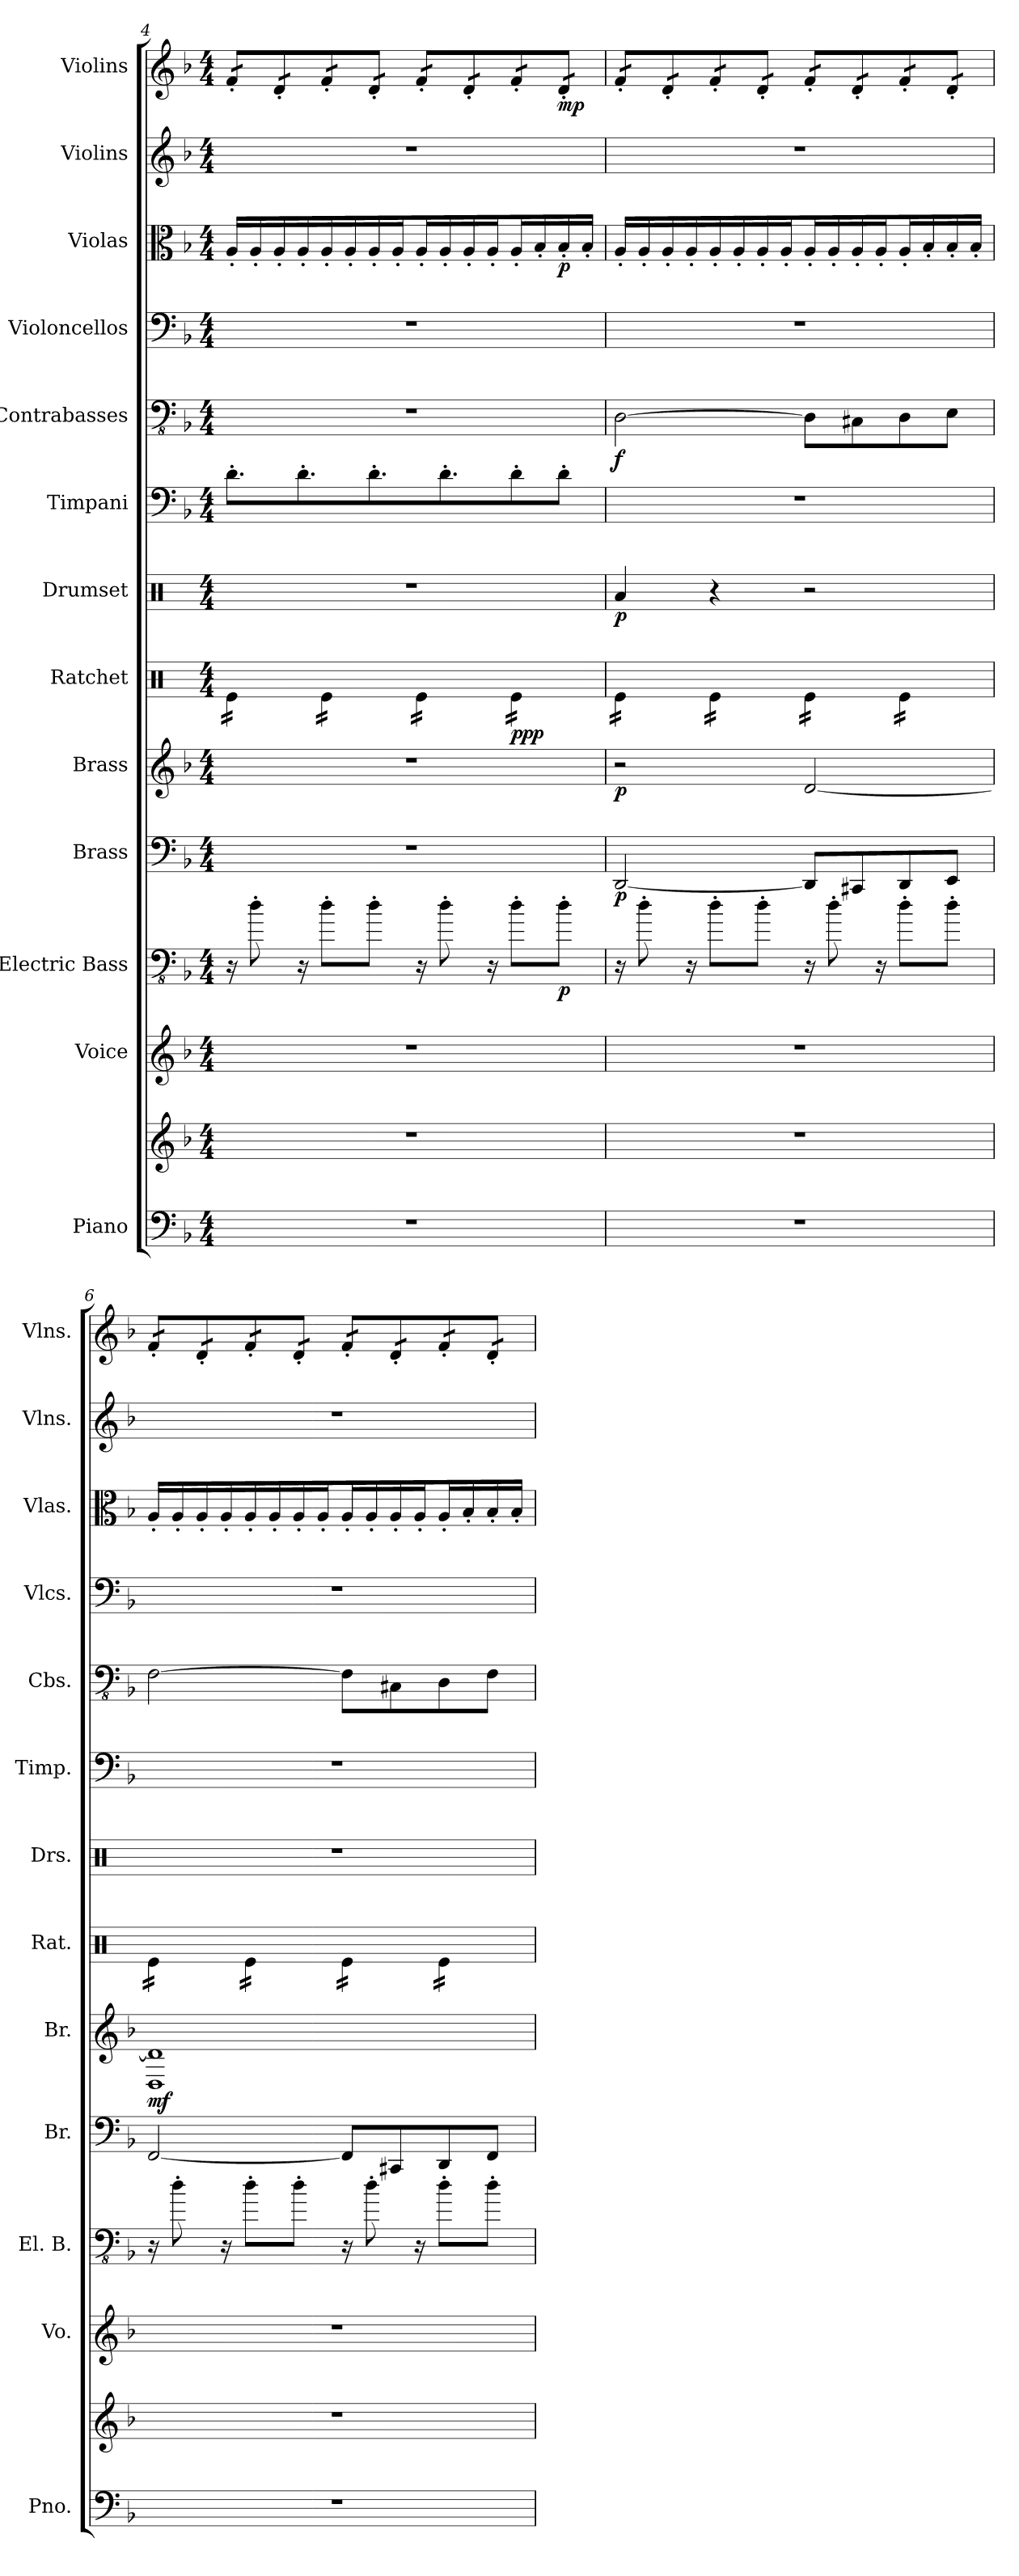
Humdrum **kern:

**kern	**kern	**kern	**kern	**dynam	**kern	**dynam	**kern	**dynam	**kern	**dynam	**kern	**dynam	**kern	**kern	**dynam	**kern	**kern	**dynam	**kern	**kern	**dynam
*part13	*part13	*part12	*part11	*part11	*part10	*part10	*part9	*part9	*part8	*part8	*part7	*part7	*part6	*part5	*part5	*part4	*part3	*part3	*part2	*part1	*part1
*staff14	*staff13	*staff12	*staff11	*staff11	*staff10	*staff10	*staff9	*staff9	*staff8	*staff8	*staff7	*staff7	*staff6	*staff5	*staff5	*staff4	*staff3	*staff3	*staff2	*staff1	*staff1
*I"Piano	*	*I"Voice	*I"Electric Bass	*	*I"Brass	*	*I"Brass	*	*I"Ratchet	*	*I"Drumset	*	*I"Timpani	*I"Contrabasses	*	*I"Violoncellos	*I"Violas	*	*I"Violins	*I"Violins	*
*I'Pno.	*	*I'Vo.	*I'El. B.	*	*I'Br.	*	*I'Br.	*	*I'Rat.	*	*I'Drs.	*	*I'Timp.	*I'Cbs.	*	*I'Vlcs.	*I'Vlas.	*	*I'Vlns.	*I'Vlns.	*
*clefF4	*clefG2	*clefG2	*clefFv4	*	*clefF4	*	*clefG2	*	*clefX	*	*clefX	*	*clefF4	*clefFv4	*	*clefF4	*clefC3	*	*clefG2	*clefG2	*
*k[b-]	*k[b-]	*k[b-]	*k[b-]	*	*k[b-]	*	*k[b-]	*	*k[]	*	*k[]	*	*k[b-]	*k[b-]	*	*k[b-]	*k[b-]	*	*k[b-]	*k[b-]	*
*M4/4	*M4/4	*M4/4	*M4/4	*	*M4/4	*	*M4/4	*	*M4/4	*	*M4/4	*	*M4/4	*M4/4	*	*M4/4	*M4/4	*	*M4/4	*M4/4	*
=4	=4	=4	=4	=4	=4	=4	=4	=4	=4	=4	=4	=4	=4	=4	=4	=4	=4	=4	=4	=4	=4
*	*	*	*	*	*	*	*	*	*tremolo	*	*	*	*	*	*	*	*	*	*	*	*
*	*	*	*	*	*	*	*	*	*	*	*	*	*	*	*	*	*tremolo	*	*	*	*
*	*	*	*	*	*	*	*	*	*	*	*	*	*	*	*	*	*	*	*	*tremolo	*
1r	1r	1r	16r	.	1r	.	1r	.	16Re\LL	.	1r	.	8.d'\L	1r	.	1r	16A'/LL	.	1r	16f'/LL	.
.	.	.	8d'\	.	.	.	.	.	16Re\	.	.	.	.	.	.	.	16A'/	.	.	16f'/	.
.	.	.	.	.	.	.	.	.	16Re\	.	.	.	.	.	.	.	16A'/	.	.	16d'/	.
.	.	.	16r	.	.	.	.	.	16Re\JJ	.	.	.	8.d'\	.	.	.	16A'/	.	.	16d'/	.
.	.	.	8d'\L	.	.	.	.	.	16Re\LL	.	.	.	.	.	.	.	16A'/	.	.	16f'/	.
.	.	.	.	.	.	.	.	.	16Re\	.	.	.	.	.	.	.	16A'/	.	.	16f'/	.
.	.	.	8d'\J	.	.	.	.	.	16Re\	.	.	.	8.d'\	.	.	.	16A'/	.	.	16d'/	.
.	.	.	.	.	.	.	.	.	16Re\JJ	.	.	.	.	.	.	.	16A'/JJ	.	.	16d'/JJ	.
.	.	.	16r	.	.	.	.	.	16Re\LL	.	.	.	.	.	.	.	16A'/LL	.	.	16f'/LL	.
.	.	.	8d'\	.	.	.	.	.	16Re\	.	.	.	8.d'\	.	.	.	16A'/	.	.	16f'/	.
.	.	.	.	.	.	.	.	.	16Re\	.	.	.	.	.	.	.	16A'/	.	.	16d'/	.
.	.	.	16r	.	.	.	.	.	16Re\JJ	.	.	.	.	.	.	.	16A'/JJ	.	.	16d'/	.
*	*	*	*	*	*	*	*	*	*	*	*	*	*	*	*	*	*Xtremolo	*	*	*	*
!	!	!	!	!	!	!	!	!	!	!LO:DY:b	!	!	!	!	!	!	!	!	!	!	!
.	.	.	8d'\L	.	.	.	.	.	16Re\LL	ppp	.	.	8d'\	.	.	.	16A'/LL	.	.	16f'/	.
.	.	.	.	.	.	.	.	.	16Re\	.	.	.	.	.	.	.	16B-'/J	.	.	16f'/	.
!	!	!	!	!LO:DY:b	!	!	!	!	!	!	!	!	!	!	!	!	!	!LO:DY:b	!	!	!LO:DY:b
*	*	*	*	*	*	*	*	*	*	*	*	*	*	*	*	*	*tremolo	*	*	*	*
.	.	.	8d'\J	p	.	.	.	.	16Re\	.	.	.	8d'\J	.	.	.	16B-'/	p	.	16d'/	mp
.	.	.	.	.	.	.	.	.	16Re\JJ	.	.	.	.	.	.	.	16B-'/JJ	.	.	16d'/JJ	.
!!LO:PB:g=z
=5	=5	=5	=5	=5	=5	=5	=5	=5	=5	=5	=5	=5	=5	=5	=5	=5	=5	=5	=5	=5	=5
!	!	!	!	!	!	!LO:DY:b	!	!LO:DY:b	!	!	!	!LO:DY:b	!	!	!LO:DY:b	!	!	!	!	!	!
1r	1r	1r	16r	.	[2DD/	p	2r	p	16Re\LL	.	4Ra/	p	1r	[2DD\	f	1r	16A'/LL	.	1r	16f'/LL	.
.	.	.	8d'\	.	.	.	.	.	16Re\	.	.	.	.	.	.	.	16A'/	.	.	16f'/	.
.	.	.	.	.	.	.	.	.	16Re\	.	.	.	.	.	.	.	16A'/	.	.	16d'/	.
.	.	.	16r	.	.	.	.	.	16Re\JJ	.	.	.	.	.	.	.	16A'/	.	.	16d'/	.
.	.	.	8d'\L	.	.	.	.	.	16Re\LL	.	4r	.	.	.	.	.	16A'/	.	.	16f'/	.
.	.	.	.	.	.	.	.	.	16Re\	.	.	.	.	.	.	.	16A'/	.	.	16f'/	.
.	.	.	8d'\J	.	.	.	.	.	16Re\	.	.	.	.	.	.	.	16A'/	.	.	16d'/	.
.	.	.	.	.	.	.	.	.	16Re\JJ	.	.	.	.	.	.	.	16A'/JJ	.	.	16d'/JJ	.
.	.	.	16r	.	8DD/L]	.	[2d/	.	16Re\LL	.	2r	.	.	8DD\L]	.	.	16A'/LL	.	.	16f'/LL	.
.	.	.	8d'\	.	.	.	.	.	16Re\	.	.	.	.	.	.	.	16A'/	.	.	16f'/	.
.	.	.	.	.	8CC#X/	.	.	.	16Re\	.	.	.	.	8CC#X\	.	.	16A'/	.	.	16d'/	.
.	.	.	16r	.	.	.	.	.	16Re\JJ	.	.	.	.	.	.	.	16A'/JJ	.	.	16d'/	.
*	*	*	*	*	*	*	*	*	*	*	*	*	*	*	*	*	*Xtremolo	*	*	*	*
.	.	.	8d'\L	.	8DD/	.	.	.	16Re\LL	.	.	.	.	8DD\	.	.	16A'/LL	.	.	16f'/	.
.	.	.	.	.	.	.	.	.	16Re\	.	.	.	.	.	.	.	16B-'/J	.	.	16f'/	.
*	*	*	*	*	*	*	*	*	*	*	*	*	*	*	*	*	*tremolo	*	*	*	*
.	.	.	8d'\J	.	8EE/J	.	.	.	16Re\	.	.	.	.	8EE\J	.	.	16B-'/	.	.	16d'/	.
.	.	.	.	.	.	.	.	.	16Re\JJ	.	.	.	.	.	.	.	16B-'/JJ	.	.	16d'/JJ	.
=6	=6	=6	=6	=6	=6	=6	=6	=6	=6	=6	=6	=6	=6	=6	=6	=6	=6	=6	=6	=6	=6
!	!	!	!	!	!	!	!	!LO:DY:b	!	!	!	!	!	!	!	!	!	!	!	!	!
1r	1r	1r	16r	.	[2FF/	.	1D 1d]	mf	16Re\LL	.	1r	.	1r	[2FF\	.	1r	16A'/LL	.	1r	16f'/LL	.
.	.	.	8d'\	.	.	.	.	.	16Re\	.	.	.	.	.	.	.	16A'/	.	.	16f'/	.
.	.	.	.	.	.	.	.	.	16Re\	.	.	.	.	.	.	.	16A'/	.	.	16d'/	.
.	.	.	16r	.	.	.	.	.	16Re\JJ	.	.	.	.	.	.	.	16A'/	.	.	16d'/	.
.	.	.	8d'\L	.	.	.	.	.	16Re\LL	.	.	.	.	.	.	.	16A'/	.	.	16f'/	.
.	.	.	.	.	.	.	.	.	16Re\	.	.	.	.	.	.	.	16A'/	.	.	16f'/	.
.	.	.	8d'\J	.	.	.	.	.	16Re\	.	.	.	.	.	.	.	16A'/	.	.	16d'/	.
.	.	.	.	.	.	.	.	.	16Re\JJ	.	.	.	.	.	.	.	16A'/JJ	.	.	16d'/JJ	.
.	.	.	16r	.	8FF/L]	.	.	.	16Re\LL	.	.	.	.	8FF\L]	.	.	16A'/LL	.	.	16f'/LL	.
.	.	.	8d'\	.	.	.	.	.	16Re\	.	.	.	.	.	.	.	16A'/	.	.	16f'/	.
.	.	.	.	.	8CC#X/	.	.	.	16Re\	.	.	.	.	8CC#X\	.	.	16A'/	.	.	16d'/	.
.	.	.	16r	.	.	.	.	.	16Re\JJ	.	.	.	.	.	.	.	16A'/JJ	.	.	16d'/	.
*	*	*	*	*	*	*	*	*	*	*	*	*	*	*	*	*	*Xtremolo	*	*	*	*
.	.	.	8d'\L	.	8DD/	.	.	.	16Re\LL	.	.	.	.	8DD\	.	.	16A'/LL	.	.	16f'/	.
.	.	.	.	.	.	.	.	.	16Re\	.	.	.	.	.	.	.	16B-'/J	.	.	16f'/	.
*	*	*	*	*	*	*	*	*	*	*	*	*	*	*	*	*	*tremolo	*	*	*	*
.	.	.	8d'\J	.	8FF/J	.	.	.	16Re\	.	.	.	.	8FF\J	.	.	16B-'/	.	.	16d'/	.
.	.	.	.	.	.	.	.	.	16Re\JJ	.	.	.	.	.	.	.	16B-'/JJ	.	.	16d'/JJ	.
*	*	*	*	*	*	*	*	*	*	*	*	*	*	*	*	*	*	*	*	*Xtremolo	*
*	*	*	*	*	*	*	*	*	*	*	*	*	*	*	*	*	*Xtremolo	*	*	*	*
*	*	*	*	*	*	*	*	*	*Xtremolo	*	*	*	*	*	*	*	*	*	*	*	*
=	=	=	=	=	=	=	=	=	=	=	=	=	=	=	=	=	=	=	=	=	=
*-	*-	*-	*-	*-	*-	*-	*-	*-	*-	*-	*-	*-	*-	*-	*-	*-	*-	*-	*-	*-	*-
